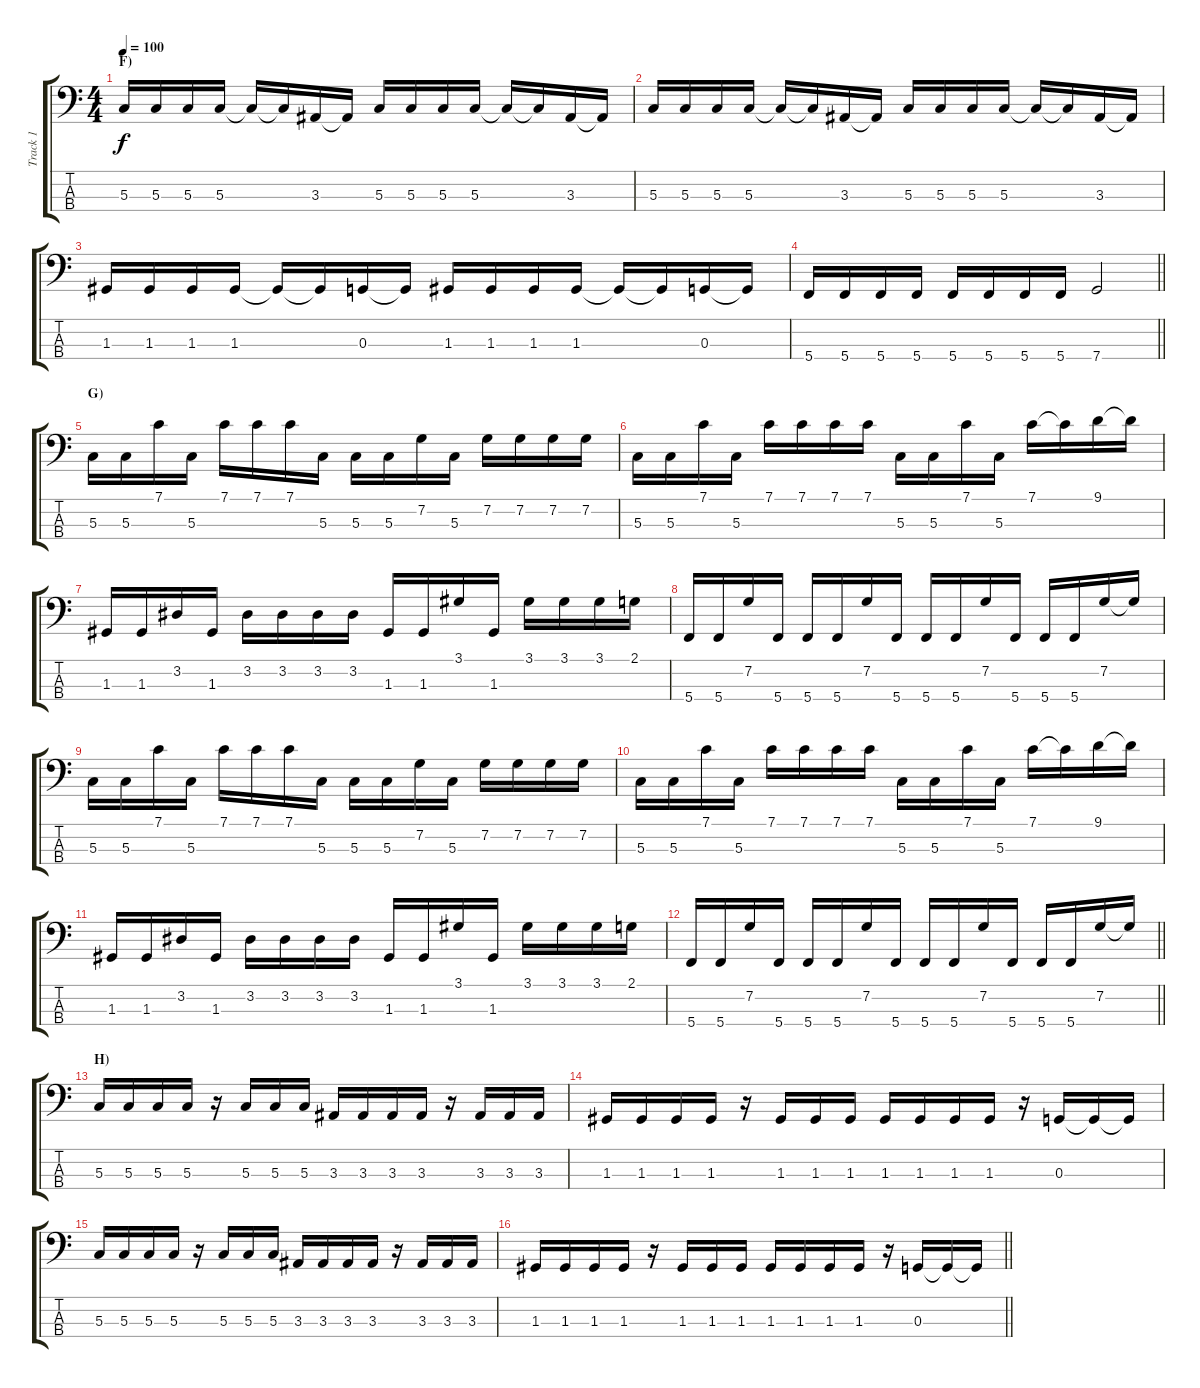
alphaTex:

\track ("Track 1" "Track 1") {instrument electricbassfinger}
\staff {score tabs}
\tuning (F2 C2 G1 C1) {hide}
\ts (4 4)
\section ("" "F)")
\tempo 100
\clef f4
\ks c
5.3.16{dy f} 5.3.16 5.3.16 5.3.16 5.3{t}.16 5.3{t}.16 3.3.16 3.3{t}.16 5.3.16 5.3.16 5.3.16 5.3.16 5.3{t}.16 5.3{t}.16 3.3.16 3.3{t}.16 |
5.3.16 5.3.16 5.3.16 5.3.16 5.3{t}.16 5.3{t}.16 3.3.16 3.3{t}.16 5.3.16 5.3.16 5.3.16 5.3.16 5.3{t}.16 5.3{t}.16 3.3.16 3.3{t}.16 |
1.3.16 1.3.16 1.3.16 1.3.16 1.3{t}.16 1.3{t}.16 0.3.16 0.3{t}.16 1.3.16 1.3.16 1.3.16 1.3.16 1.3{t}.16 1.3{t}.16 0.3.16 0.3{t}.16 |
\barLineRight lightlight
5.4.16 5.4.16 5.4.16 5.4.16 5.4.16 5.4.16 5.4.16 5.4.16 7.4.2 |
\section ("" "G)")
5.3.16 5.3.16 7.1.16 5.3.16 7.1.16 7.1.16 7.1.16 5.3.16 5.3.16 5.3.16 7.2.16 5.3.16 7.2.16 7.2.16 7.2.16 7.2.16 |
5.3.16 5.3.16 7.1.16 5.3.16 7.1.16 7.1.16 7.1.16 7.1.16 5.3.16 5.3.16 7.1.16 5.3.16 7.1.16 7.1{t}.16 9.1.16 9.1{t}.16 |
1.3.16 1.3.16 3.2.16 1.3.16 3.2.16 3.2.16 3.2.16 3.2.16 1.3.16 1.3.16 3.1.16 1.3.16 3.1.16 3.1.16 3.1.16 2.1.16 |
5.4.16 5.4.16 7.2.16 5.4.16 5.4.16 5.4.16 7.2.16 5.4.16 5.4.16 5.4.16 7.2.16 5.4.16 5.4.16 5.4.16 7.2.16 7.2{t}.16 |
5.3.16 5.3.16 7.1.16 5.3.16 7.1.16 7.1.16 7.1.16 5.3.16 5.3.16 5.3.16 7.2.16 5.3.16 7.2.16 7.2.16 7.2.16 7.2.16 |
5.3.16 5.3.16 7.1.16 5.3.16 7.1.16 7.1.16 7.1.16 7.1.16 5.3.16 5.3.16 7.1.16 5.3.16 7.1.16 7.1{t}.16 9.1.16 9.1{t}.16 |
1.3.16 1.3.16 3.2.16 1.3.16 3.2.16 3.2.16 3.2.16 3.2.16 1.3.16 1.3.16 3.1.16 1.3.16 3.1.16 3.1.16 3.1.16 2.1.16 |
\barLineRight lightlight
5.4.16 5.4.16 7.2.16 5.4.16 5.4.16 5.4.16 7.2.16 5.4.16 5.4.16 5.4.16 7.2.16 5.4.16 5.4.16 5.4.16 7.2.16 7.2{t}.16 |
\section ("" "H)")
5.3.16 5.3.16 5.3.16 5.3.16 r.16 5.3.16 5.3.16 5.3.16 3.3.16 3.3.16 3.3.16 3.3.16 r.16 3.3.16 3.3.16 3.3.16 |
1.3.16 1.3.16 1.3.16 1.3.16 r.16 1.3.16 1.3.16 1.3.16 1.3.16 1.3.16 1.3.16 1.3.16 r.16 0.3.16 0.3{t}.16 0.3{t}.16 |
5.3.16 5.3.16 5.3.16 5.3.16 r.16 5.3.16 5.3.16 5.3.16 3.3.16 3.3.16 3.3.16 3.3.16 r.16 3.3.16 3.3.16 3.3.16 |
\barLineRight lightlight
1.3.16 1.3.16 1.3.16 1.3.16 r.16 1.3.16 1.3.16 1.3.16 1.3.16 1.3.16 1.3.16 1.3.16 r.16 0.3.16 0.3{t}.16 0.3{t}.16
